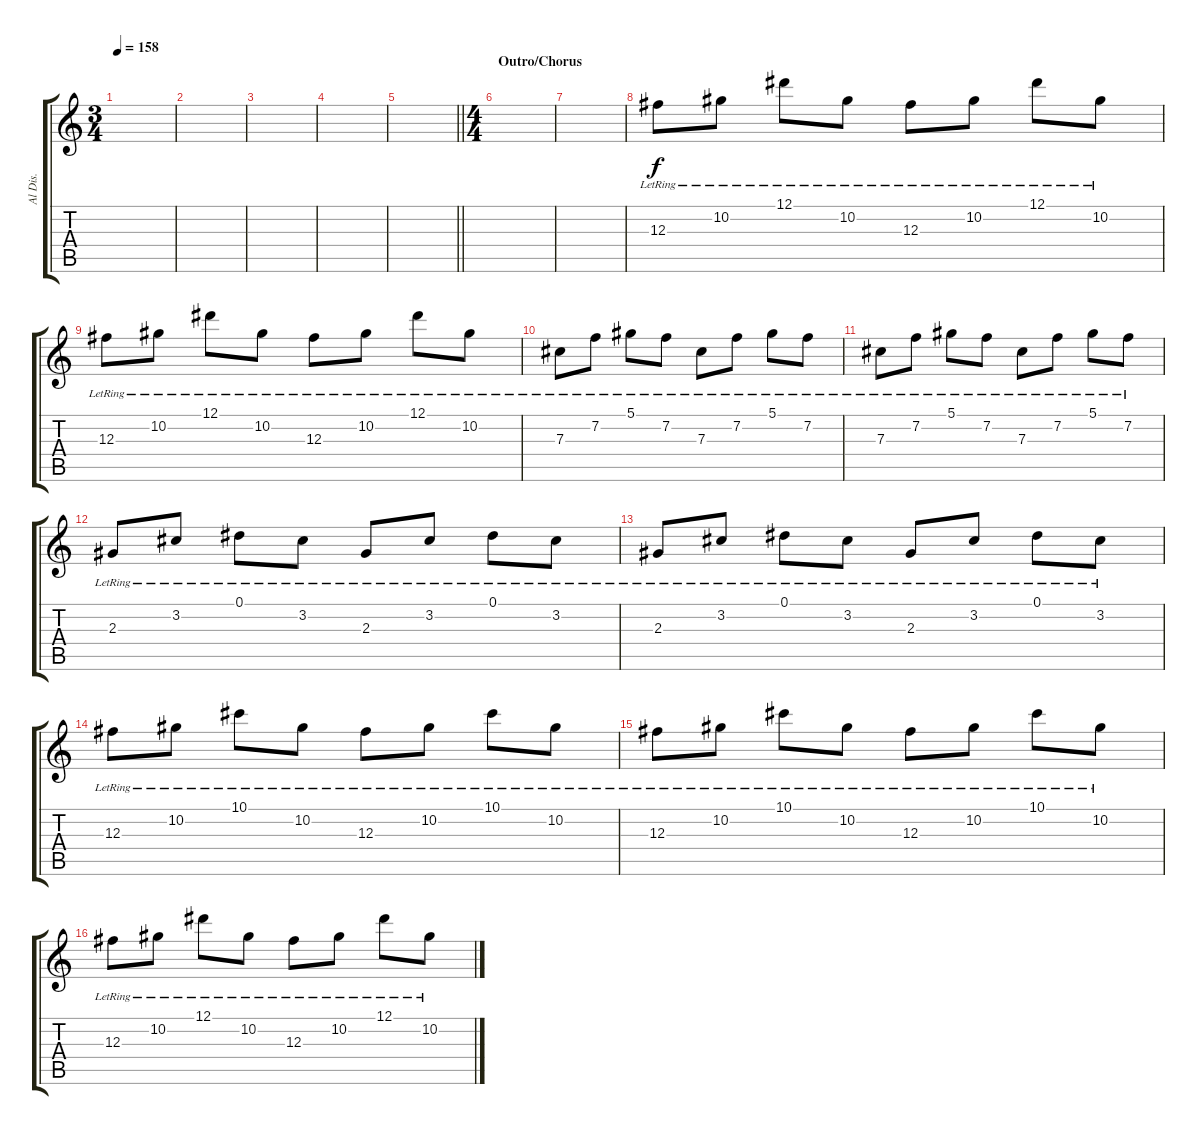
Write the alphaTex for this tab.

\track ("Al Dis." "Al Dis.") {instrument distortionguitar}
\staff {score tabs}
\tuning (Eb4 Bb3 Gb3 Db3 Ab2 Db2) {hide}
\ts (3 4)
\tempo 158
\clef g2
\ks c
|
|
|
|
\barLineRight lightlight
|
\ts (4 4)
\section ("" "Outro/Chorus")
|
|
12.3{lr}.8 10.2{lr}.8 12.1{lr}.8 10.2{lr}.8 12.3{lr}.8 10.2{lr}.8 12.1{lr}.8 10.2{lr}.8 |
12.3{lr}.8 10.2{lr}.8 12.1{lr}.8 10.2{lr}.8 12.3{lr}.8 10.2{lr}.8 12.1{lr}.8 10.2{lr}.8 |
7.3{lr}.8 7.2{lr}.8 5.1{lr}.8 7.2{lr}.8 7.3{lr}.8 7.2{lr}.8 5.1{lr}.8 7.2{lr}.8 |
7.3{lr}.8 7.2{lr}.8 5.1{lr}.8 7.2{lr}.8 7.3{lr}.8 7.2{lr}.8 5.1{lr}.8 7.2{lr}.8 |
2.3{lr}.8 3.2{lr}.8 0.1{lr}.8 3.2{lr}.8 2.3{lr}.8 3.2{lr}.8 0.1{lr}.8 3.2{lr}.8 |
2.3{lr}.8 3.2{lr}.8 0.1{lr}.8 3.2{lr}.8 2.3{lr}.8 3.2{lr}.8 0.1{lr}.8 3.2{lr}.8 |
12.3{lr}.8 10.2{lr}.8 10.1{lr}.8 10.2{lr}.8 12.3{lr}.8 10.2{lr}.8 10.1{lr}.8 10.2{lr}.8 |
12.3{lr}.8 10.2{lr}.8 10.1{lr}.8 10.2{lr}.8 12.3{lr}.8 10.2{lr}.8 10.1{lr}.8 10.2{lr}.8 |
12.3{lr}.8 10.2{lr}.8 12.1{lr}.8 10.2{lr}.8 12.3{lr}.8 10.2{lr}.8 12.1{lr}.8 10.2{lr}.8
